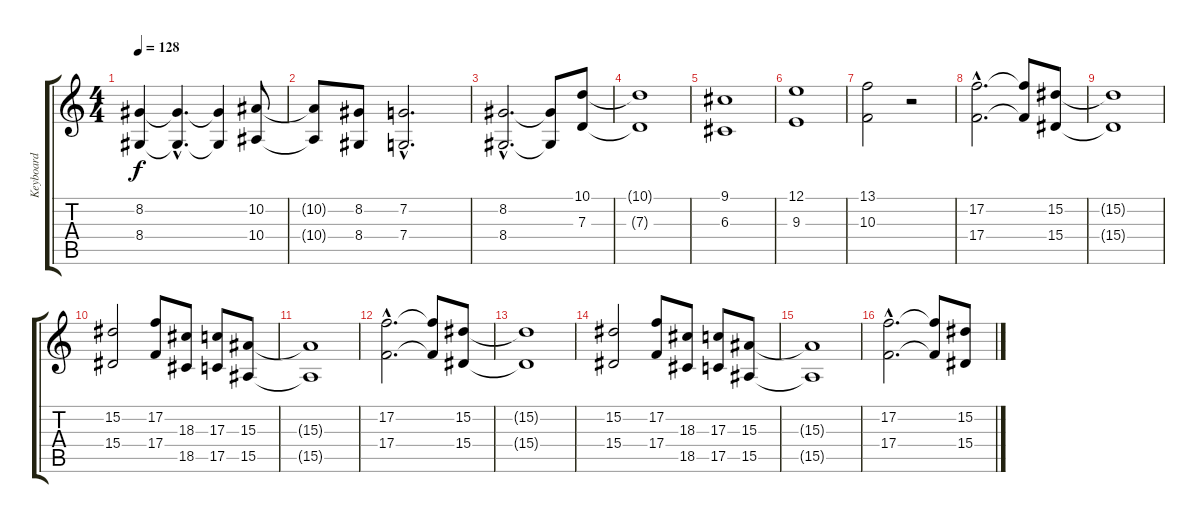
\track ("Keyboard" "Keyboard") {instrument choiraahs}
\staff {score tabs}
\tuning (E4 C4 G3 C3 G2 C2) {hide}
\ts (4 4)
\tempo 128
\clef g2
\ks c
(8.2 8.4).4{dy f} (8.2{hac t} 8.4{hac t}).4{d} (8.2{t} 8.4{t}).4 (10.2 10.4).8 |
(10.2{t} 10.4{t}).8 (8.2 8.4).8 (7.2{hac} 7.4{hac}).2{d} |
(8.2{hac} 8.4{hac}).2{d} (8.2{t} 8.4{t}).8 (10.1 7.3).8{volume 7} |
(10.1{t} 7.3{t}).1 |
(9.1 6.3).1 |
(12.1 9.3).1 |
(13.1 10.3).2 r.2 |
(17.2{hac} 17.4{hac}).2{d} (17.2{t} 17.4{t}).8 (15.2 15.4).8 |
(15.2{t} 15.4{t}).1 |
(15.2 15.4).2 (17.2 17.4).8 (18.3 18.5).8 (17.3 17.5).8 (15.3 15.5).8 |
(15.3{t} 15.5{t}).1 |
(17.2{hac} 17.4{hac}).2{d} (17.2{t} 17.4{t}).8 (15.2 15.4).8 |
(15.2{t} 15.4{t}).1 |
(15.2 15.4).2 (17.2 17.4).8 (18.3 18.5).8 (17.3 17.5).8 (15.3 15.5).8 |
(15.3{t} 15.5{t}).1 |
(17.2{hac} 17.4{hac}).2{d} (17.2{t} 17.4{t}).8 (15.2 15.4).8
